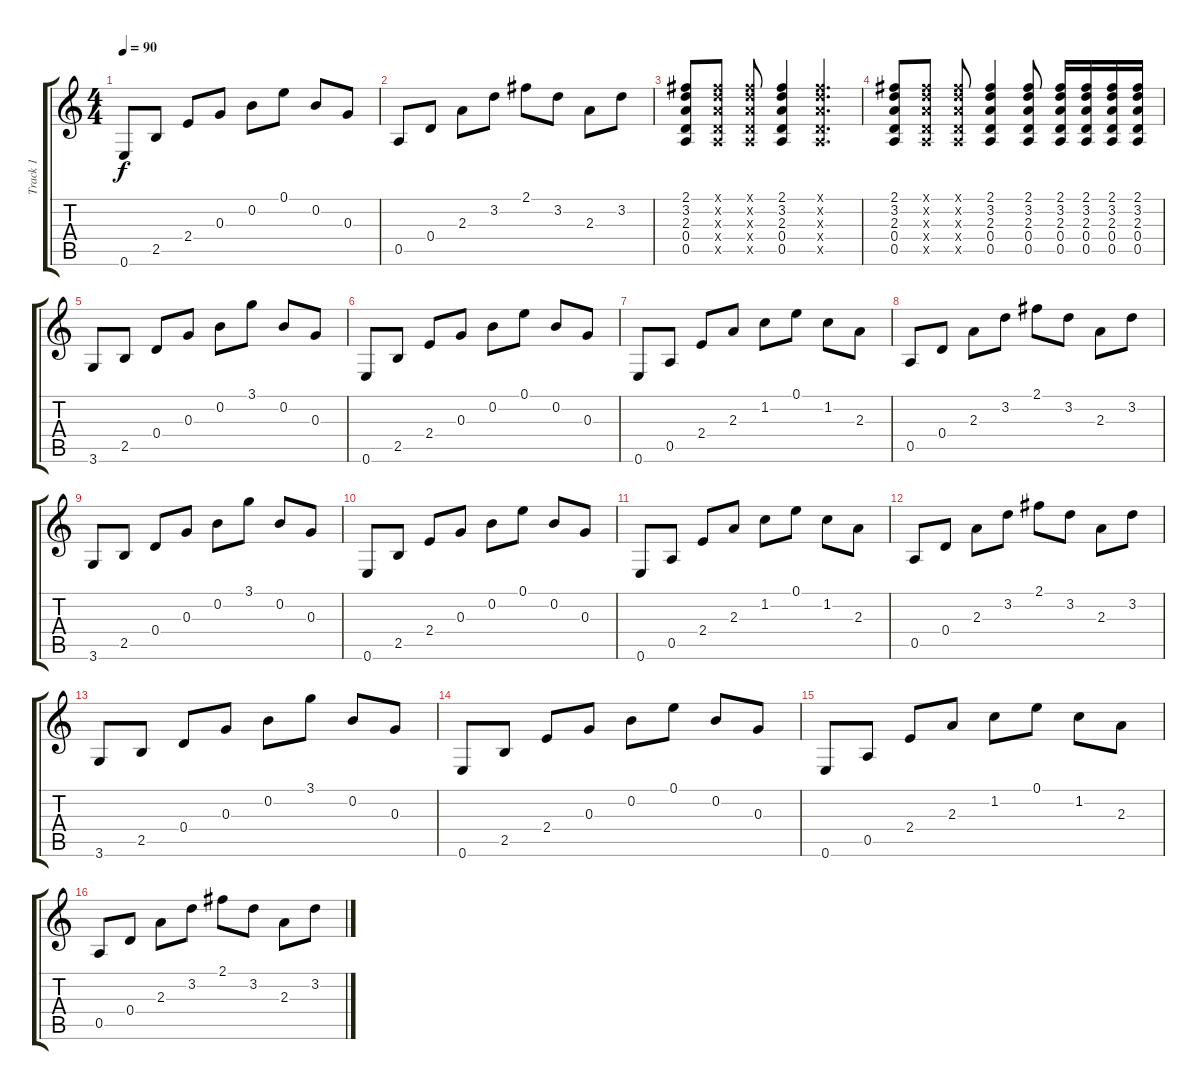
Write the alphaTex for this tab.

\track ("Track 1" "Track 1") {instrument acousticguitarsteel}
\staff {score tabs}
\tuning (E4 B3 G3 D3 A2 E2) {hide}
\ts (4 4)
\tempo 90
\clef g2
\ks c
0.6.8{dy f} 2.5.8 2.4.8 0.3.8 0.2.8 0.1.8 0.2.8 0.3.8 |
0.5.8 0.4.8 2.3.8 3.2.8 2.1.8 3.2.8 2.3.8 3.2.8 |
(2.1 3.2 2.3 0.4 0.5).8 (2.1{x} 3.2{x} 2.3{x} 0.4{x} 0.5{x}).8 (2.1{x} 3.2{x} 2.3{x} 0.4{x} 0.5{x}).8 (2.1 3.2 2.3 0.4 0.5).4 (2.1{x} 3.2{x} 2.3{x} 0.4{x} 0.5{x}).4{d} |
(2.1 3.2 2.3 0.4 0.5).8 (2.1{x} 3.2{x} 2.3{x} 0.4{x} 0.5{x}).8 (2.1{x} 3.2{x} 2.3{x} 0.4{x} 0.5{x}).8 (2.1 3.2 2.3 0.4 0.5).4 (2.1 3.2 2.3 0.4 0.5).8 (2.1 3.2 2.3 0.4 0.5).16 (2.1 3.2 2.3 0.4 0.5).16 (2.1 3.2 2.3 0.4 0.5).16 (2.1 3.2 2.3 0.4 0.5).16 |
3.6.8 2.5.8 0.4.8 0.3.8 0.2.8 3.1.8 0.2.8 0.3.8 |
0.6.8 2.5.8 2.4.8 0.3.8 0.2.8 0.1.8 0.2.8 0.3.8 |
0.6.8 0.5.8 2.4.8 2.3.8 1.2.8 0.1.8 1.2.8 2.3.8 |
0.5.8 0.4.8 2.3.8 3.2.8 2.1.8 3.2.8 2.3.8 3.2.8 |
3.6.8 2.5.8 0.4.8 0.3.8 0.2.8 3.1.8 0.2.8 0.3.8 |
0.6.8 2.5.8 2.4.8 0.3.8 0.2.8 0.1.8 0.2.8 0.3.8 |
0.6.8 0.5.8 2.4.8 2.3.8 1.2.8 0.1.8 1.2.8 2.3.8 |
0.5.8 0.4.8 2.3.8 3.2.8 2.1.8 3.2.8 2.3.8 3.2.8 |
3.6.8 2.5.8 0.4.8 0.3.8 0.2.8 3.1.8 0.2.8 0.3.8 |
0.6.8 2.5.8 2.4.8 0.3.8 0.2.8 0.1.8 0.2.8 0.3.8 |
0.6.8 0.5.8 2.4.8 2.3.8 1.2.8 0.1.8 1.2.8 2.3.8 |
0.5.8 0.4.8 2.3.8 3.2.8 2.1.8 3.2.8 2.3.8 3.2.8
